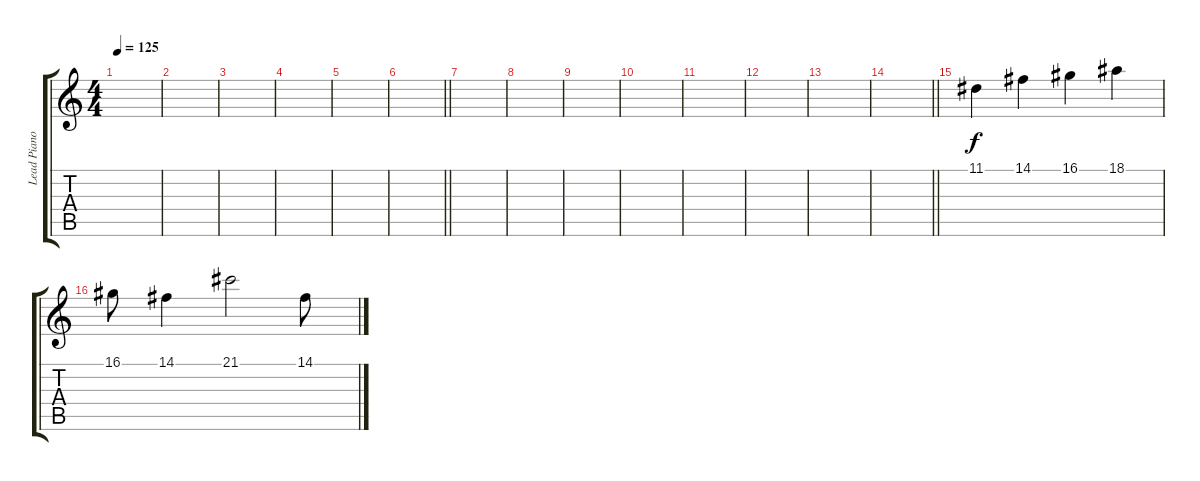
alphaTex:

\track ("Lead Piano 1" "Lead Piano") {instrument electricgrandpiano}
\staff {score tabs}
\tuning (E4 B3 G3 D3 A2 E2) {hide}
\ts (4 4)
\tempo 125
\clef g2
\ks c
|
|
|
|
|
\barLineRight lightlight
|
|
|
|
|
|
|
|
\barLineRight lightlight
|
11.1.4 14.1.4 16.1.4 18.1.4 |
16.1.8 14.1.4 21.1.2 14.1.8
